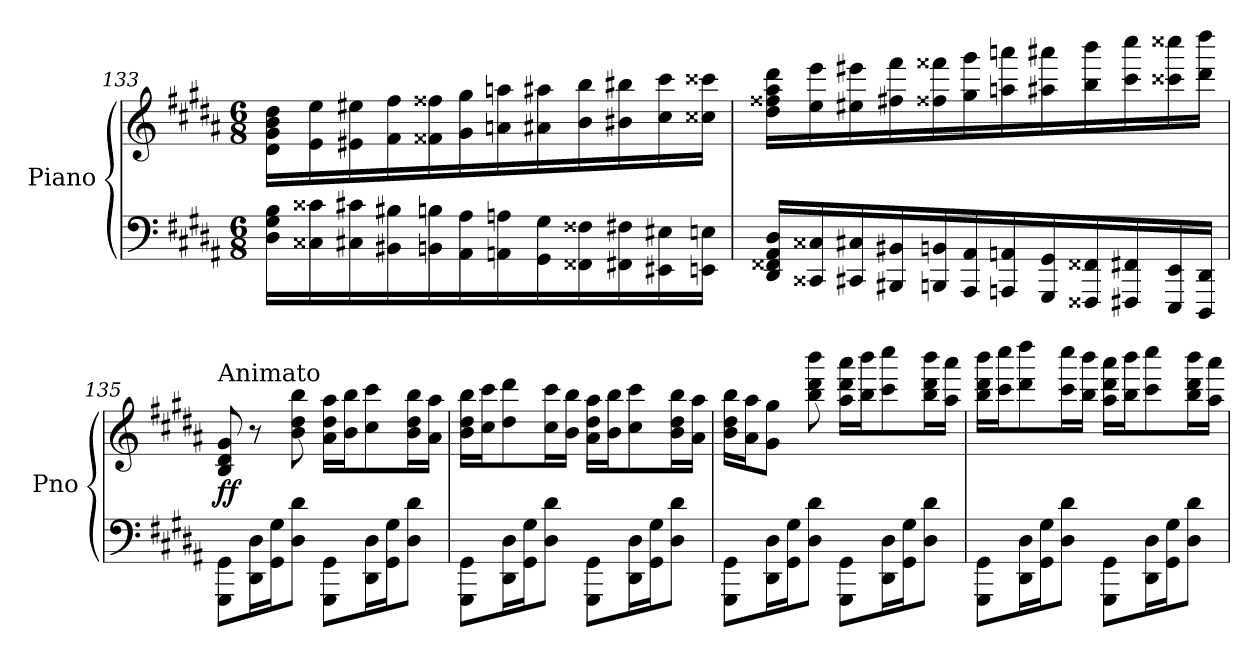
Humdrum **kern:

**kern	**kern	**dynam
*part1	*part1	*part1
*staff2	*staff1	*staff1/2
*I"Piano	*	*
*I'Pno	*	*
*clefF4	*clefG2	*
*k[f#c#g#d#a#]	*k[f#c#g#d#a#]	*
*B:	*B:	*
*M6/8	*M6/8	*
=133	=133	=133
16D#\ 16G#\ 16B\LL	16d#\ 16g#\ 16b\ 16dd#\LL	.
16C##X\ 16c##X\	16e\ 16ee\	.
16C#X\ 16c#X\	16e#X\ 16ee#X\	.
16BB#X\ 16B#X\	16f#\ 16ff#\	.
16BBn\ 16Bn\	16f##X\ 16ff##X\	.
16AA#\ 16A#\	16g#\ 16gg#\	.
16AAn\ 16An\	16an\ 16aan\	.
16GG#\ 16G#\	16a#X\ 16aa#X\	.
16FF##X\ 16F##X\	16b\ 16bb\	.
16FF#X\ 16F#X\	16b#X\ 16bb#X\	.
16EE#X\ 16E#X\	16cc#\ 16ccc#\	.
16EEn\ 16En\JJ	16cc##X\ 16ccc##X\JJ	.
!!LO:LB:g=z
=134	=134	=134
16DD#/ 16FF##X/ 16AA#/ 16D#/LL	16dd#\ 16ff##X\ 16aa#\ 16ddd#\LL	.
16CC##X/ 16C##X/	16ee\ 16eee\	.
16CC#X/ 16C#X/	16ee#X\ 16eee#X\	.
16BBB#X/ 16BB#X/	16ff#X\ 16fff#\	.
16BBBn/ 16BBn/	16ff##X\ 16fff##X\	.
16AAA#/ 16AA#/	16gg#\ 16ggg#\	.
16AAAn/ 16AAn/	16aan\ 16aaan\	.
16GGG#/ 16GG#/	16aa#X\ 16aaa#X\	.
16FFF##X/ 16FF##X/	16bb\ 16bbb\	.
16FFF#X/ 16FF#X/	16ccc#\ 16cccc#\	.
16EEE/ 16EE/	16ccc##X\ 16cccc##X\	.
16DDD#/ 16DD#/JJ	16ddd#\ 16dddd#\JJ	.
=135	=135	=135
!	!LO:TX:a:t=Animato	!
!	!	!LO:DY:b
8GGG#\ 8GG#\L	8B/ 8d#/ 8g#/	ff
16DD#\ 16D#\L	8r	.
16GG#\ 16G#\J	.	.
8D#\ 8d#\J	8b\ 8dd#\ 8bb\	.
8GGG#\ 8GG#\L	16a#\ 16dd#\ 16aa#\LL	.
.	16b\ 16bb\J	.
16DD#\ 16D#\L	8cc#\ 8ccc#\	.
16GG#\ 16G#\J	.	.
8D#\ 8d#\J	16b\ 16dd#\ 16bb\L	.
.	16a#\ 16aa#\JJ	.
!!LO:PB:g=z
=136	=136	=136
8GGG#\ 8GG#\L	16b\ 16dd#\ 16bb\LL	.
.	16cc#\ 16ccc#\J	.
16DD#\ 16D#\L	8dd#\ 8ddd#\	.
16GG#\ 16G#\J	.	.
8D#\ 8d#\J	16cc#\ 16ccc#\L	.
.	16b\ 16bb\JJ	.
8GGG#\ 8GG#\L	16a#\ 16dd#\ 16aa#\LL	.
.	16b\ 16bb\J	.
16DD#\ 16D#\L	8cc#\ 8ccc#\	.
16GG#\ 16G#\J	.	.
8D#\ 8d#\J	16b\ 16dd#\ 16bb\L	.
.	16a#\ 16aa#\JJ	.
!!LO:PB:g=z
=137	=137	=137
8GGG#\ 8GG#\L	16b\ 16dd#\ 16bb\LL	.
.	16a#\ 16aa#\J	.
16DD#\ 16D#\L	8g#\ 8gg#\J	.
16GG#\ 16G#\J	.	.
8D#\ 8d#\J	8bb\ 8ddd#\ 8bbb\	.
8GGG#\ 8GG#\L	16aa#\ 16ddd#\ 16aaa#\LL	.
.	16bb\ 16bbb\J	.
16DD#\ 16D#\L	8ccc#\ 8cccc#\	.
16GG#\ 16G#\J	.	.
8D#\ 8d#\J	16bb\ 16ddd#\ 16bbb\L	.
.	16aa#\ 16aaa#\JJ	.
=138	=138	=138
8GGG#\ 8GG#\L	16bb\ 16ddd#\ 16bbb\LL	.
.	16ccc#\ 16cccc#\J	.
16DD#\ 16D#\L	8ddd#\ 8dddd#\	.
16GG#\ 16G#\J	.	.
8D#\ 8d#\J	16ccc#\ 16cccc#\L	.
.	16bb\ 16bbb\JJ	.
8GGG#\ 8GG#\L	16aa#\ 16ddd#\ 16aaa#\LL	.
.	16bb\ 16bbb\J	.
16DD#\ 16D#\L	8ccc#\ 8cccc#\	.
16GG#\ 16G#\J	.	.
8D#\ 8d#\J	16bb\ 16ddd#\ 16bbb\L	.
.	16aa#\ 16aaa#\JJ	.
=	=	=
*-	*-	*-
